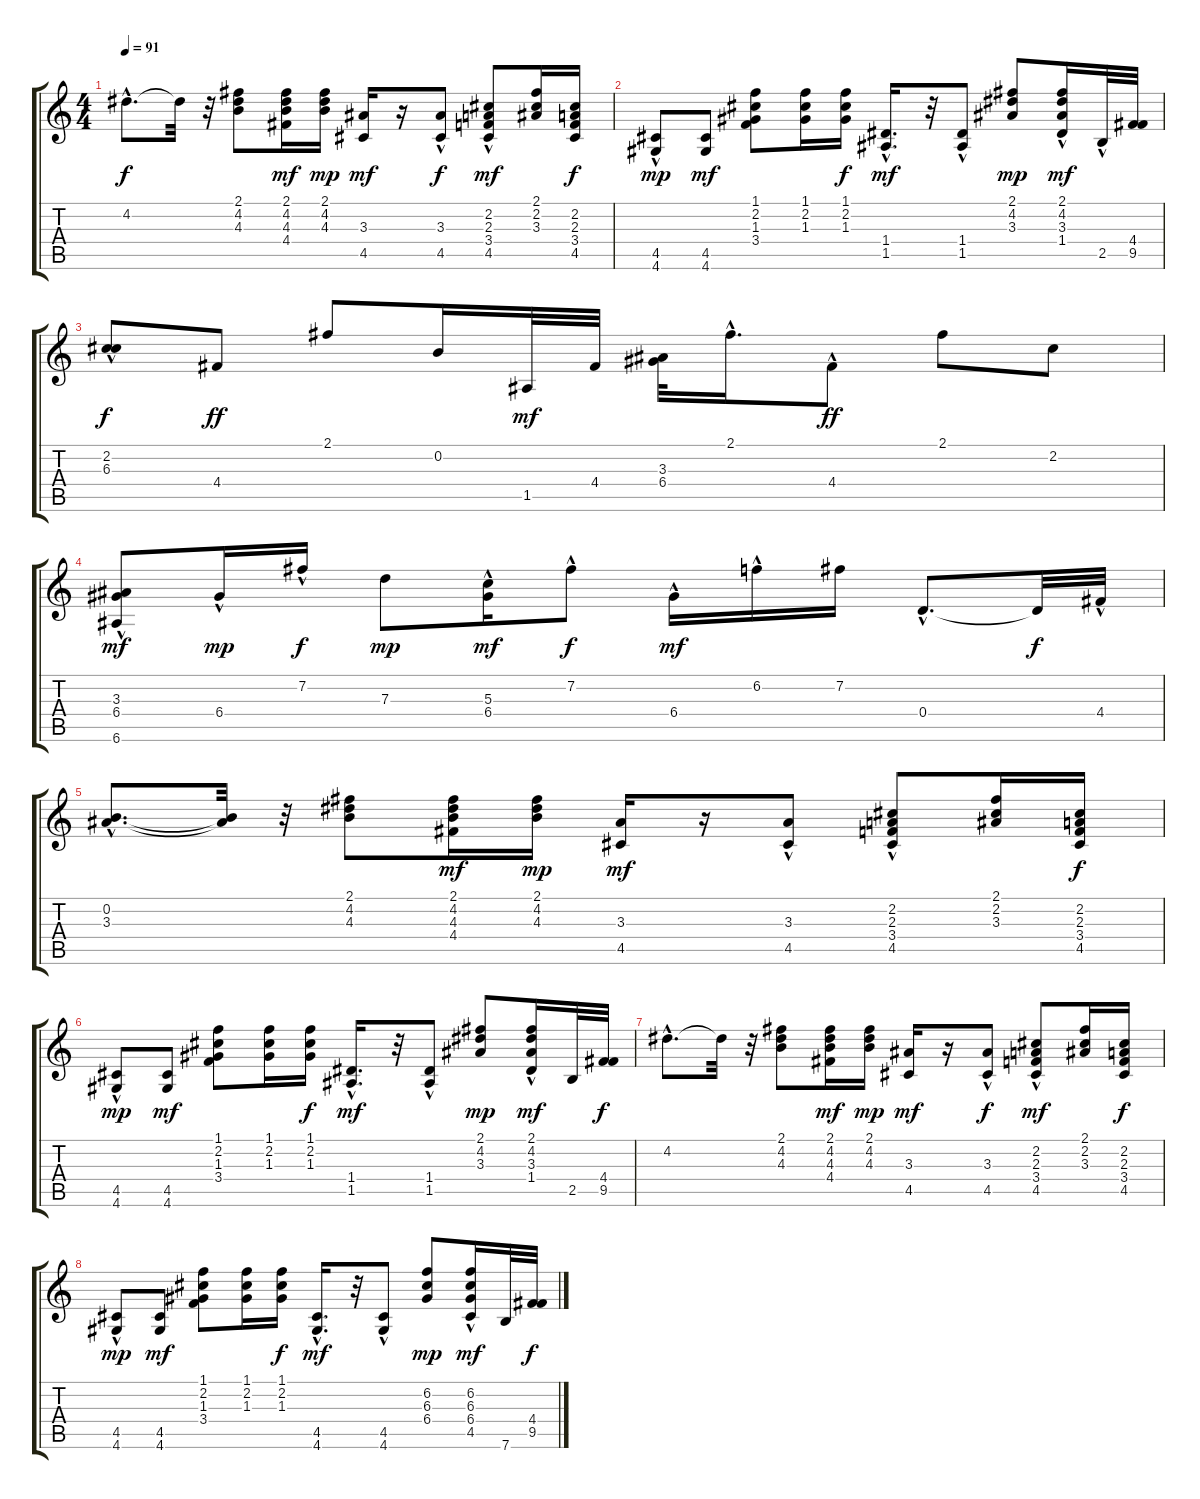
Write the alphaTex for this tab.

\track "" {instrument acousticguitarsteel}
\staff {score tabs}
\tuning (E4 B3 G3 D3 A2 E2) {hide}
\ts (4 4)
\tempo 91
\clef g2
\ks c
4.2{hac}.8{d dy f} 4.2{t}.32 r.32 (2.1 4.2 4.3).8 (2.1 4.2 4.3 4.4).16{dy mf} (2.1 4.2 4.3).16{dy mp} (3.3 4.5).16{dy mf} r.16 (3.3{hac} 4.5).8{dy f} (2.2 2.3 3.4 4.5{hac}).8{dy mf} (2.1 2.2 3.3).16 (2.2 2.3 3.4 4.5).16{dy f} |
(4.5{hac} 4.6).8{dy mp} (4.5 4.6).8{dy mf} (1.1 2.2 1.3 3.4).8 (1.1 2.2 1.3).16 (1.1 2.2 1.3).16{dy f} (1.4 1.5{hac}).16{d dy mf} r.32 (1.4{hac} 1.5).8 (2.1 4.2 3.3).8{dy mp} (2.1{hac} 4.2{hac} 3.3 1.4).16{dy mf} 2.5{hac}.32 (4.4 9.5).32 |
(2.2{hac} 6.3{hac}).8{dy f} 4.4.8{dy ff} 2.1.8 0.2.16 1.5.32{dy mf} 4.4.32 (3.3 6.4).32 2.1{hac}.16{d} 4.4{hac}.8{dy ff} 2.1.8 2.2.8 |
(3.3 6.4{hac} 6.6).8{dy mf} 6.4{hac}.16{dy mp} 7.2{hac}.16{dy f} 7.3.8{dy mp} (5.3{hac} 6.4).16{dy mf} 7.2{hac}.8{dy f} 6.4{hac}.16{dy mf} 6.2{hac}.16 7.2.16 0.4{hac}.8{d} 0.4{t}.32{dy f} 4.4{hac}.32 |
(0.2{hac} 3.3{hac}).8{d} (0.2{t} 3.3{t}).32 r.32 (2.1 4.2 4.3).8 (2.1 4.2 4.3 4.4).16{dy mf} (2.1 4.2 4.3).16{dy mp} (3.3 4.5).16{dy mf} r.16 (3.3{hac} 4.5).8 (2.2 2.3 3.4 4.5{hac}).8 (2.1 2.2 3.3).16 (2.2 2.3 3.4 4.5).16{dy f} |
(4.5{hac} 4.6).8{dy mp} (4.5 4.6).8{dy mf} (1.1 2.2 1.3 3.4).8 (1.1 2.2 1.3).16 (1.1 2.2 1.3).16{dy f} (1.4 1.5{hac}).16{d dy mf} r.32 (1.4{hac} 1.5).8 (2.1 4.2 3.3).8{dy mp} (2.1{hac} 4.2{hac} 3.3 1.4).16{dy mf} 2.5.32 (4.4 9.5).32{dy f} |
4.2{hac}.8{d} 4.2{t}.32 r.32 (2.1 4.2 4.3).8 (2.1 4.2 4.3 4.4).16{dy mf} (2.1 4.2 4.3).16{dy mp} (3.3 4.5).16{dy mf} r.16 (3.3{hac} 4.5).8{dy f} (2.2 2.3 3.4 4.5{hac}).8{dy mf} (2.1 2.2 3.3).16 (2.2 2.3 3.4 4.5).16{dy f} |
(4.5{hac} 4.6).8{dy mp} (4.5 4.6).8{dy mf} (1.1 2.2 1.3 3.4).8 (1.1 2.2 1.3).16 (1.1 2.2 1.3).16{dy f} (4.5 4.6{hac}).16{d dy mf} r.32 (4.5{hac} 4.6).8 (6.2 6.3 6.4).8{dy mp} (6.2{hac} 6.3{hac} 6.4 4.5).16{dy mf} 7.6.32 (4.4 9.5).32{dy f}
